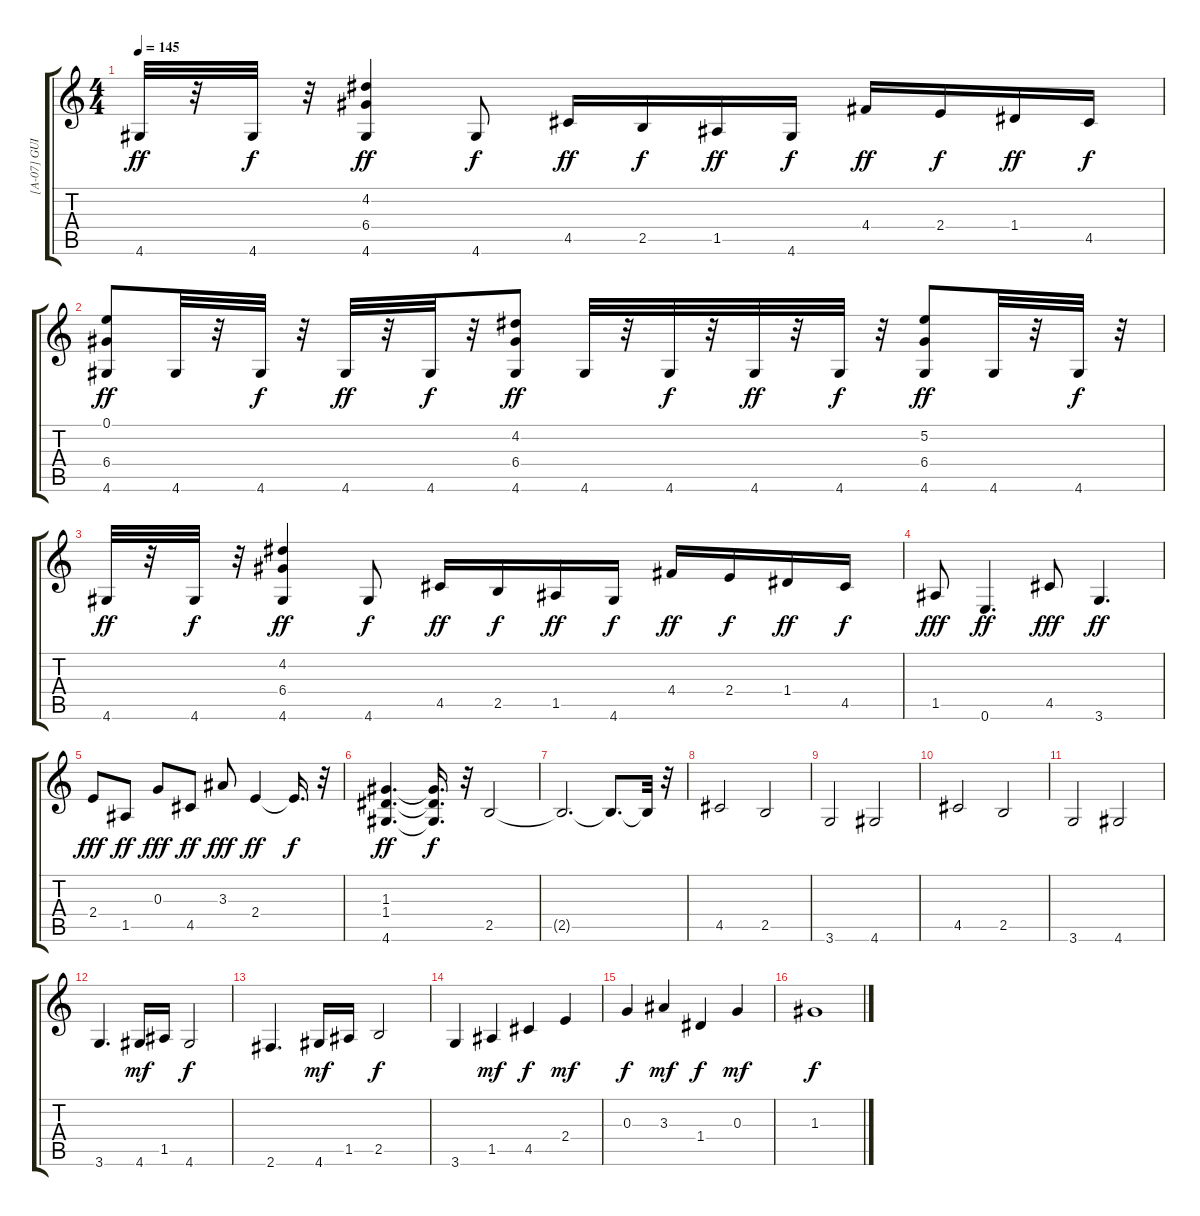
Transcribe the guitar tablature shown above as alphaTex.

\track ("[A-07] GUITAR 2" "[A-07] GUI") {instrument distortionguitar}
\staff {score tabs}
\tuning (E4 B3 G3 D3 A2 E2) {hide}
\ts (4 4)
\tempo 145
\clef g2
\ks c
4.6.32{dy ff} r.32 4.6.32{dy f} r.32 (4.2 6.4 4.6).4{dy ff} 4.6.8{dy f} 4.5.16{dy ff} 2.5.16{dy f} 1.5.16{dy ff} 4.6.16{dy f} 4.4.16{dy ff} 2.4.16{dy f} 1.4.16{dy ff} 4.5.16{dy f} |
(0.1 6.4 4.6).8{dy ff} 4.6.32 r.32 4.6.32{dy f} r.32 4.6.32{dy ff} r.32 4.6.32{dy f} r.32 (4.2 6.4 4.6).8{dy ff} 4.6.32 r.32 4.6.32{dy f} r.32 4.6.32{dy ff} r.32 4.6.32{dy f} r.32 (5.2 6.4 4.6).8{dy ff} 4.6.32 r.32 4.6.32{dy f} r.32 |
4.6.32{dy ff} r.32 4.6.32{dy f} r.32 (4.2 6.4 4.6).4{dy ff} 4.6.8{dy f} 4.5.16{dy ff} 2.5.16{dy f} 1.5.16{dy ff} 4.6.16{dy f} 4.4.16{dy ff} 2.4.16{dy f} 1.4.16{dy ff} 4.5.16{dy f} |
1.5.8{dy fff} 0.6.4{d dy ff} 4.5.8{dy fff} 3.6.4{d dy ff} |
2.4.8{dy fff} 1.5.8{dy ff} 0.3.8{dy fff} 4.5.8{dy ff} 3.3.8{dy fff} 2.4.4{dy ff} 2.4{t}.16{d dy f} r.32 |
(1.3 1.4 4.6).4{d dy ff} (1.3{t} 1.4{t} 4.6{t}).16{d dy f} r.32 2.5.2{instrument guitarharmonics} |
2.5{t}.2{d} 2.5{t}.8{d} 2.5{t}.32 r.32 |
4.5.2{balance 8 instrument distortionguitar} 2.5.2 |
3.6.2 4.6.2 |
4.5.2 2.5.2 |
3.6.2 4.6.2 |
3.6.4{d} 4.6.16{dy mf} 1.5.16 4.6.2{dy f} |
2.6.4{d} 4.6.16{dy mf} 1.5.16 2.5.2{dy f} |
3.6.4 1.5.4{dy mf} 4.5.4{dy f} 2.4.4{dy mf} |
0.3.4{dy f} 3.3.4{dy mf} 1.4.4{dy f} 0.3.4{dy mf} |
1.3.1{dy f}
